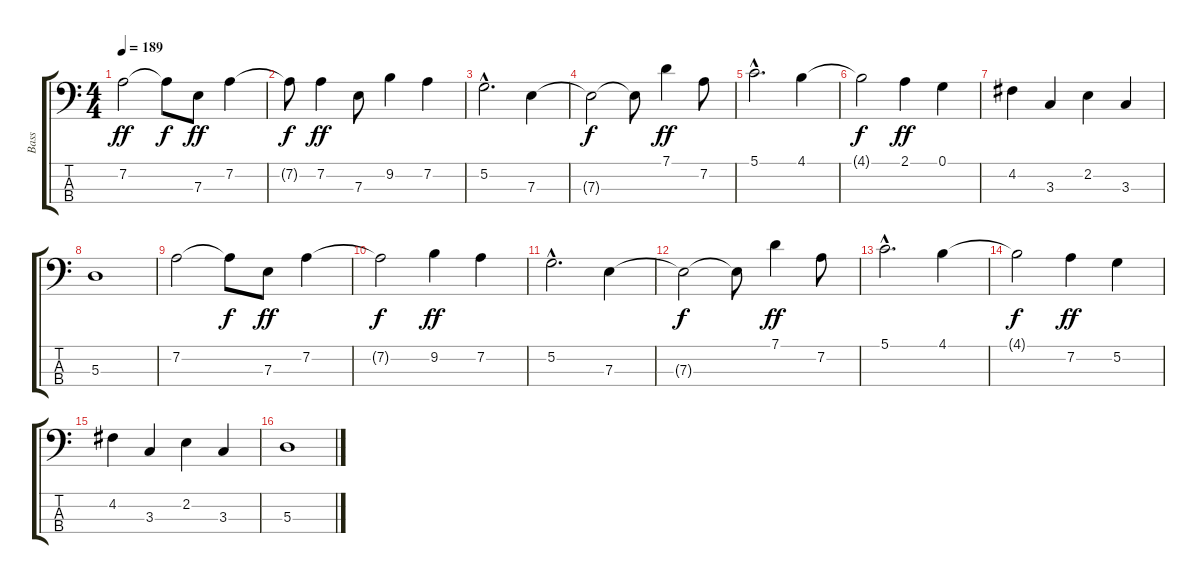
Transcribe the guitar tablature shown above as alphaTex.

\track ("Bass" "Bass") {instrument electricbassfinger}
\staff {score tabs}
\tuning (G2 D2 A1 E1) {hide}
\ts (4 4)
\tempo 189
\clef f4
\ks c
7.2.2{dy ff} 7.2{t}.8{dy f} 7.3.8{dy ff} 7.2.4 |
7.2{t}.8{dy f} 7.2.4{dy ff} 7.3.8 9.2.4 7.2.4 |
5.2{hac}.2{d} 7.3.4 |
7.3{t}.2{dy f} 7.3{t}.8 7.1.4{dy ff} 7.2.8 |
5.1{hac}.2{d} 4.1.4 |
4.1{t}.2{dy f} 2.1.4{dy ff} 0.1.4 |
4.2.4 3.3.4 2.2.4 3.3.4 |
5.3.1 |
7.2.2 7.2{t}.8{dy f} 7.3.8{dy ff} 7.2.4 |
7.2{t}.2{dy f} 9.2.4{dy ff} 7.2.4 |
5.2{hac}.2{d} 7.3.4 |
7.3{t}.2{dy f} 7.3{t}.8 7.1.4{dy ff} 7.2.8 |
5.1{hac}.2{d} 4.1.4 |
4.1{t}.2{dy f} 7.2.4{dy ff} 5.2.4 |
4.2.4 3.3.4 2.2.4 3.3.4 |
5.3.1
